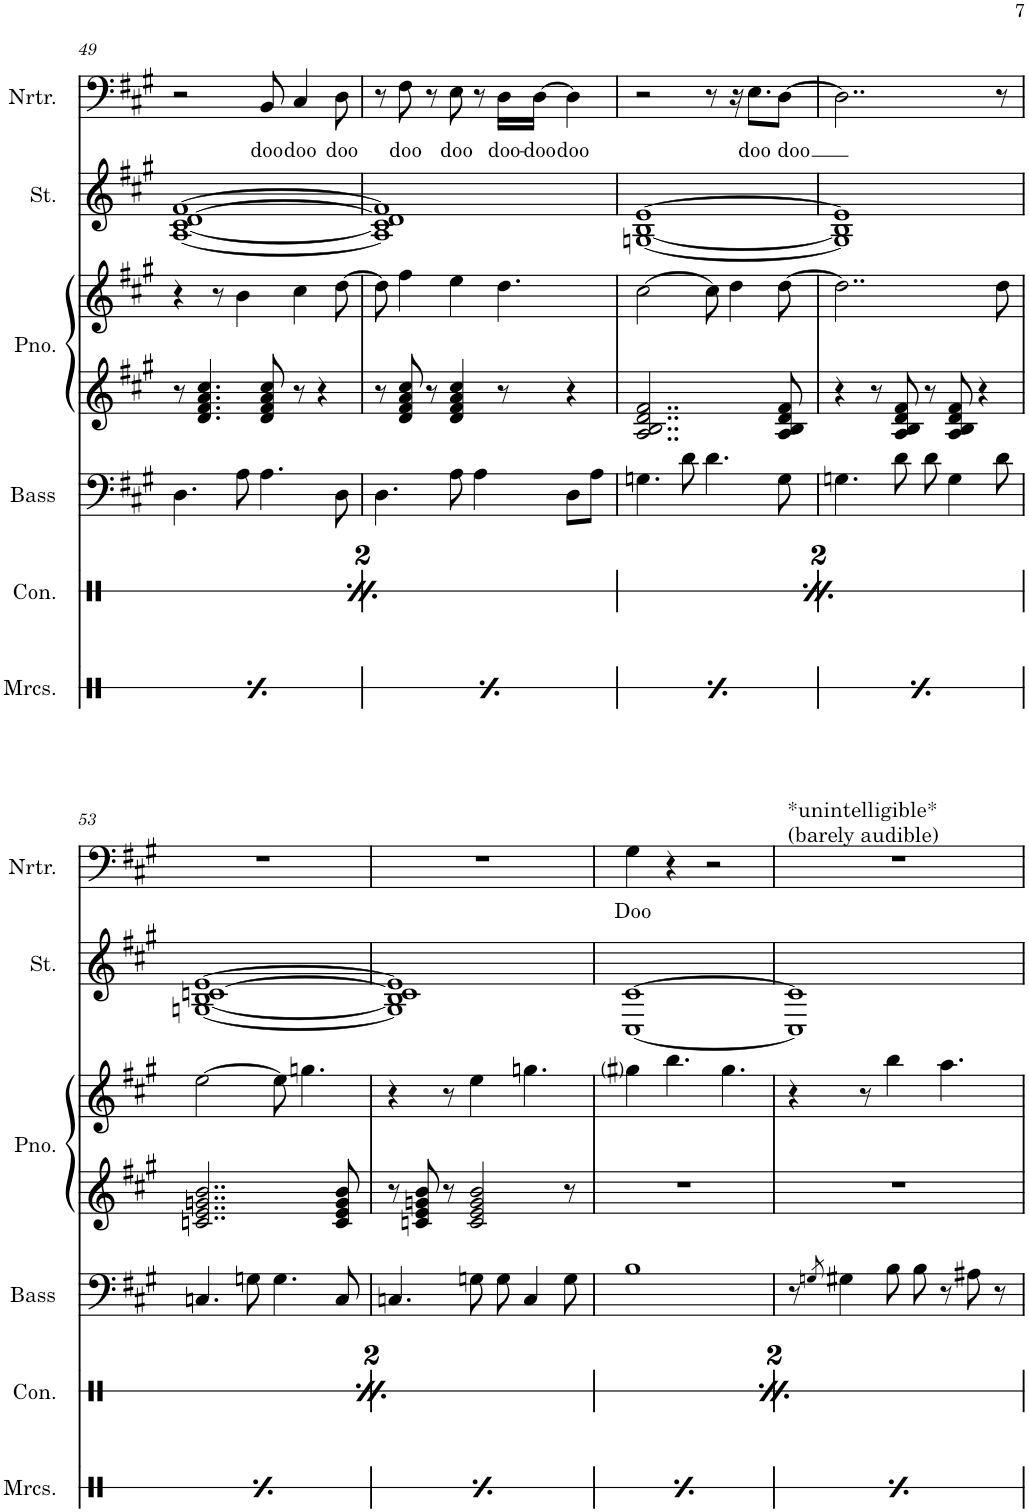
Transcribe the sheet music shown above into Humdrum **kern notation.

**kern	**dynam	**kern	**dynam	**kern	**kern	**kern	**kern	**kern	**text
*part6	*part6	*part5	*part5	*part4	*part3	*part3	*part2	*part1	*part1
*staff7	*staff7	*staff6	*staff6	*staff5	*staff4	*staff3	*staff2	*staff1	*staff1
*I"Those Maracas	*	*I"Congas	*	*I"Acoustic Bass	*I"Piano	*	*I"Strings	*I"Narrator	*
*I'Mrcs.	*	*I'Con.	*	*I'Bass	*I'Pno.	*	*I'St.	*I'Nrtr.	*
!!LO:PB:g=z
*clefX	*	*clefX	*	*clefF4	*clefG2	*clefG2	*clefG2	*clefF4	*
*	*	*	*	*Trd7c12	*	*	*	*	*
*k[]	*	*k[]	*	*k[f#c#g#]	*k[f#c#g#]	*k[f#c#g#]	*k[f#c#g#]	*k[f#c#g#]	*
*M4/4	*	*M4/4	*	*M4/4	*M4/4	*M4/4	*M4/4	*M4/4	*
=49	=49	=49	=49	=49	=49	=49	=49	=49	=49
!	!	!LO:TX:a:t=Drums/maracas repeat for entire song, and would be hidden if MS4 wasn't MS4.	!	!	!	!	!	!	!
!	!LO:DY:b	!	!LO:DY:b	!	!	!	!	!	!
8Re^\L	mp	4Re/	mp	4.D\	8r	4r	[1A [1c# [1d [1f#	2r	.
8Re\	.	.	.	.	4.d/ 4.f#/ 4.a/ 4.cc#/	.	.	.	.
8Re^\	.	4Rd/	.	.	.	8r	.	.	.
8Re\J	.	.	.	8A\	.	4b\	.	.	.
!	!	!	!	!	!	!	!	!	!LO:LY:b
8Re^\L	.	8Rf/L	.	4.A\	8d/ 8f#/ 8a/ 8cc#/	.	.	8BB/	doo
!	!	!	!	!	!	!	!	!	!LO:LY:b
8Re\	.	8Rd/J	.	.	8r	4cc#\	.	4C#/	doo
8Re^\	.	8r	.	.	4r	.	.	.	.
!	!	!	!	!	!	!	!	!	!LO:LY:b
8Re\J	.	8Re/	.	8D\	.	[8dd\	.	8D\	doo
=50	=50	=50	=50	=50	=50	=50	=50	=50	=50
!	!LO:DY:b	!	!	!	!	!	!	!	!
8Re^\L	mp	8Rf/L	.	4.D\	8r	8dd\]	1A] 1c#] 1d] 1f#]	8r	.
!	!	!	!	!	!	!	!	!	!LO:LY:b
8Re\	.	8Rd/J	.	.	8d/ 8f#/ 8a/ 8cc#/	4ff#\	.	8F#\	doo
8Re^\	.	8r	.	.	8r	.	.	8r	.
!	!	!	!	!	!	!	!	!	!LO:LY:b
8Re\J	.	8Re/	.	8A\	4d/ 4f#/ 4a/ 4cc#/	4ee\	.	8E\	doo
8Re^\L	.	8r	.	4A\	.	.	.	8r	.
!	!	!	!	!	!	!	!	!	!LO:LY:b
8Re\	.	8Re/L	.	.	8r	4.dd\	.	16D\LL	doo-
!	!	!	!	!	!	!	!	!	!LO:LY:b
.	.	.	.	.	.	.	.	[16D\JJ	-doo
!	!	!	!	!	!	!	!	!	!LO:LY:b
8Re^\	.	8Rf/J	.	8D\L	4r	.	.	4D\]	doo
8Re\J	.	8r	.	8A\J	.	.	.	.	.
=51	=51	=51	=51	=51	=51	=51	=51	=51	=51
!	!	!LO:TX:a:t=Drums/maracas repeat for entire song, and would be hidden if MS4 wasn't MS4.	!	!	!	!	!	!	!
!	!LO:DY:b	!	!LO:DY:b	!	!	!	!	!	!
8Re^\L	mp	4Re/	mp	4.Gn\	2..A/ 2..B/ 2..d/ 2..f#/	[2cc#\	[1Gn [1B [1e	2r	.
8Re\	.	.	.	.	.	.	.	.	.
8Re^\	.	4Rd/	.	.	.	.	.	.	.
8Re\J	.	.	.	8d\	.	.	.	.	.
8Re^\L	.	8Rf/L	.	4.d\	.	8cc#\]	.	8r	.
8Re\	.	8Rd/J	.	.	.	4dd\	.	16r	.
!	!	!	!	!	!	!	!	!	!LO:LY:b
.	.	.	.	.	.	.	.	8.E\L	doo
8Re^\	.	8r	.	.	.	.	.	.	.
!	!	!	!	!	!	!	!	!	!LO:LY:b
8Re\J	.	8Re/	.	8G\	8A/ 8B/ 8d/ 8f#/	[8dd\	.	[8D\J	doo
=52	=52	=52	=52	=52	=52	=52	=52	=52	=52
!	!LO:DY:b	!	!	!	!	!	!	!	!
8Re^\L	mp	8Rf/L	.	4.Gn\	4r	2..dd\]	1G] 1B] 1e]	2..D\]	.
8Re\	.	8Rd/J	.	.	.	.	.	.	.
8Re^\	.	8r	.	.	8r	.	.	.	.
8Re\J	.	8Re/	.	8d\	8A/ 8B/ 8d/ 8f#/	.	.	.	.
8Re^\L	.	8r	.	8d\	8r	.	.	.	.
8Re\	.	8Re/L	.	4G\	8A/ 8B/ 8d/ 8f#/	.	.	.	.
8Re^\	.	8Rf/J	.	.	4r	.	.	.	.
8Re\J	.	8r	.	8d\	.	8dd\	.	8r	.
!!LO:LB:g=z
=53	=53	=53	=53	=53	=53	=53	=53	=53	=53
!	!	!LO:TX:a:t=Drums/maracas repeat for entire song, and would be hidden if MS4 wasn't MS4.	!	!	!	!	!	!	!
!	!LO:DY:b	!	!LO:DY:b	!	!	!	!	!	!
8Re^\L	mp	4Re/	mp	4.Cn/	2..cn/ 2..e/ 2..gn/ 2..b/	[2ee\	[1Gn [1B [1cn [1e	1r	.
8Re\	.	.	.	.	.	.	.	.	.
8Re^\	.	4Rd/	.	.	.	.	.	.	.
8Re\J	.	.	.	8Gn\	.	.	.	.	.
8Re^\L	.	8Rf/L	.	4.G\	.	8ee\]	.	.	.
8Re\	.	8Rd/J	.	.	.	4.ggn\	.	.	.
8Re^\	.	8r	.	.	.	.	.	.	.
8Re\J	.	8Re/	.	8C/	8c/ 8e/ 8g/ 8b/	.	.	.	.
=54	=54	=54	=54	=54	=54	=54	=54	=54	=54
!	!LO:DY:b	!	!	!	!	!	!	!	!
8Re^\L	mp	8Rf/L	.	4.Cn/	8r	4r	1G] 1B] 1c] 1e]	1r	.
8Re\	.	8Rd/J	.	.	8cn/ 8e/ 8gn/ 8b/	.	.	.	.
8Re^\	.	8r	.	.	8r	8r	.	.	.
8Re\J	.	8Re/	.	8Gn\	2c/ 2e/ 2g/ 2b/	4ee\	.	.	.
8Re^\L	.	8r	.	8G\	.	.	.	.	.
8Re\	.	8Re/L	.	4C/	.	4.ggn\	.	.	.
8Re^\	.	8Rf/J	.	.	.	.	.	.	.
8Re\J	.	8r	.	8G\	8r	.	.	.	.
=55	=55	=55	=55	=55	=55	=55	=55	=55	=55
!	!	!LO:TX:a:t=Drums/maracas repeat for entire song, and would be hidden if MS4 wasn't MS4.	!	!	!	!	!	!	!
!	!LO:DY:b	!	!LO:DY:b	!	!	!	!	!	!LO:LY:b
8Re^\L	mp	4Re/	mp	1B	1r	4gg#i\	[1C# [1c#	4G#\	Doo
8Re\	.	.	.	.	.	.	.	.	.
8Re^\	.	4Rd/	.	.	.	4.bb\	.	4r	.
8Re\J	.	.	.	.	.	.	.	.	.
8Re^\L	.	8Rf/L	.	.	.	.	.	2r	.
8Re\	.	8Rd/J	.	.	.	4.gg#\	.	.	.
8Re^\	.	8r	.	.	.	.	.	.	.
8Re\J	.	8Re/	.	.	.	.	.	.	.
=56	=56	=56	=56	=56	=56	=56	=56	=56	=56
!	!	!	!	!	!	!	!	!LO:TX:a:t=*unintelligible*	!
!	!	!	!	!	!	!	!	!LO:TX:a:t=(barely audible)	!
!	!LO:DY:b	!	!	!	!	!	!	!	!
8Re^\L	mp	8Rf/L	.	8r	1r	4r	1C#] 1c#]	1r	.
.	.	.	.	8qGn/	.	.	.	.	.
8Re\	.	8Rd/J	.	4G#X\	.	.	.	.	.
8Re^\	.	8r	.	.	.	8r	.	.	.
8Re\J	.	8Re/	.	8B\	.	4bb\	.	.	.
8Re^\L	.	8r	.	8B\	.	.	.	.	.
8Re\	.	8Re/L	.	8r	.	4.aa\	.	.	.
8Re^\	.	8Rf/J	.	8A#X\	.	.	.	.	.
8Re\J	.	8r	.	8r	.	.	.	.	.
=	=	=	=	=	=	=	=	=	=
*-	*-	*-	*-	*-	*-	*-	*-	*-	*-
